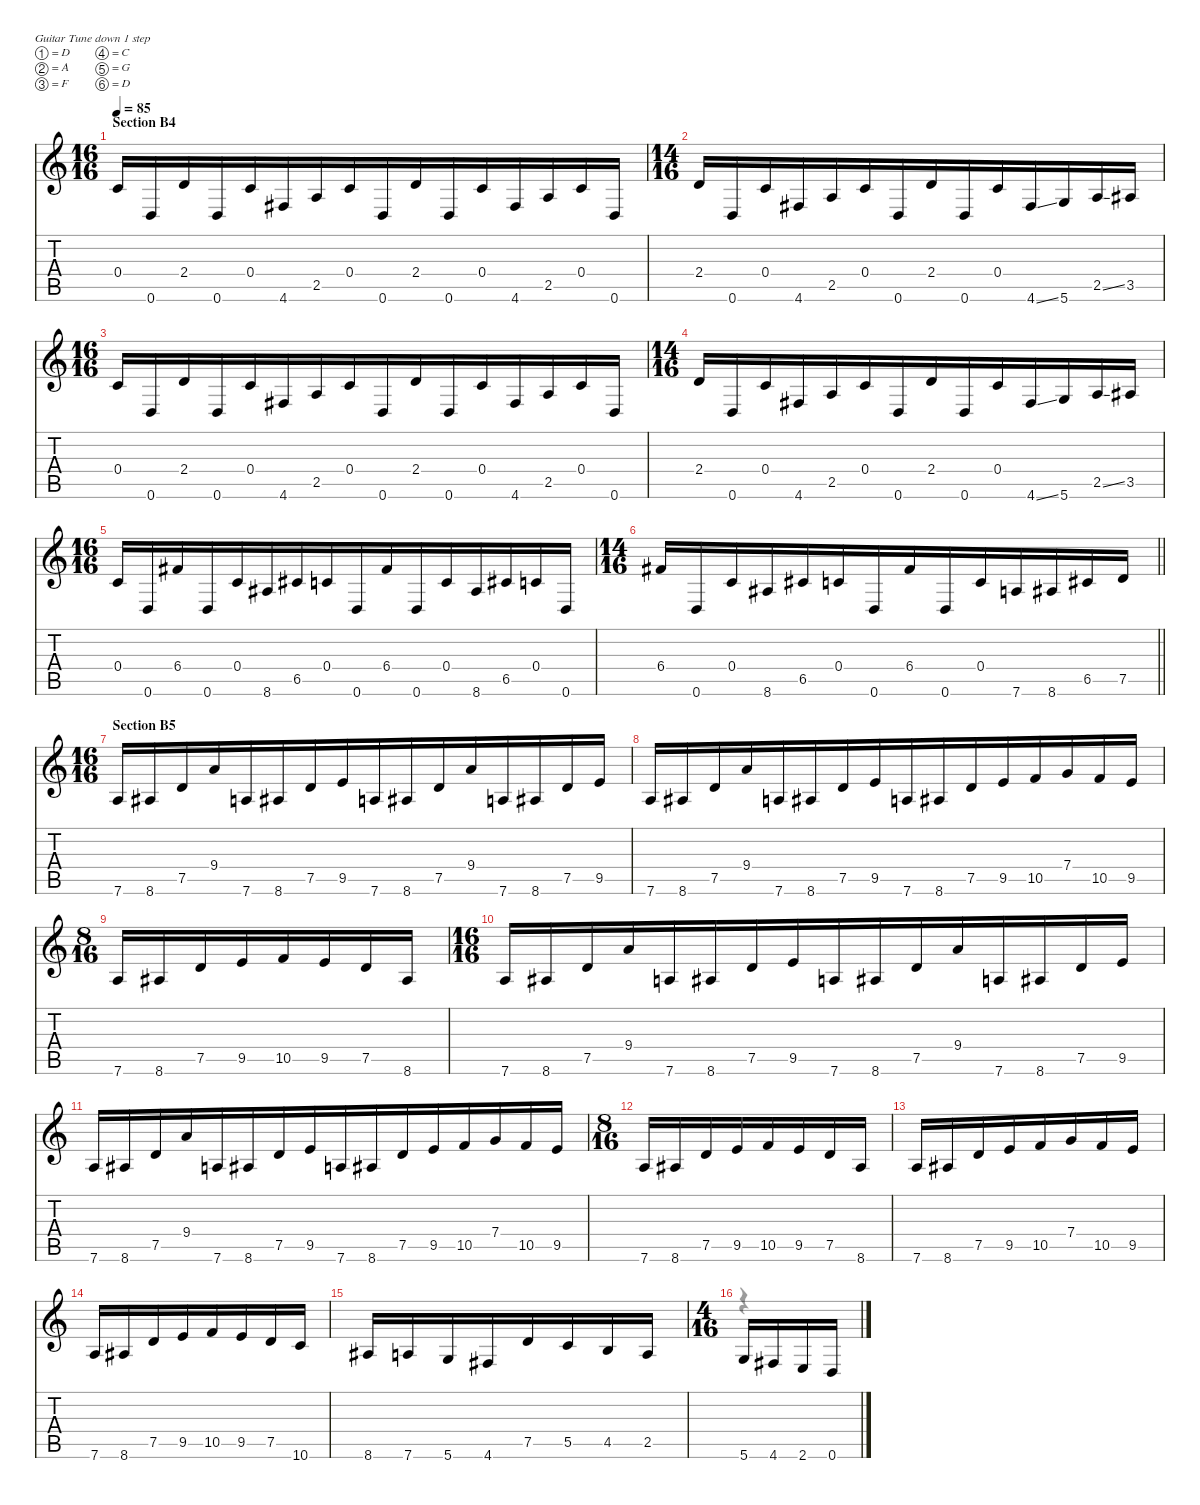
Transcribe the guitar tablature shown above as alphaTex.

\defaultSystemsLayout 4
\hideDynamics
\bracketExtendMode nobrackets
\singleTrackTrackNamePolicy hidden
\multiTrackTrackNamePolicy hidden
\firstSystemTrackNameMode fullname
\firstSystemTrackNameOrientation horizontal
\otherSystemsTrackNameOrientation horizontal
\track ("Distortion 1" "dist.guit.") {defaultSystemsLayout 4 instrument distortionguitar}
\staff {score tabs}
\tuning (D4 A3 F3 C3 G2 D2)
\voice
\ts (16 16)
\beaming (8 8)
\section ("" "Section B4")
\tempo 85
\clef g2
\ks c
0.4.16{dy f beam Up} 0.6.16{beam Up} 2.4.16{beam Up} 0.6.16{beam Up} 0.4.16{beam Up} 4.6{acc #}.16{beam Up} 2.5.16{beam Up} 0.4.16{beam Up} 0.6.16{beam Up} 2.4.16{beam Up} 0.6.16{beam Up} 0.4.16{beam Up} 4.6{acc #}.16{beam Up} 2.5.16{beam Up} 0.4.16{beam Up} 0.6.16{beam Up} |
\ts (14 16)
\beaming (8 7)
2.4.16{beam Up} 0.6.16{beam Up} 0.4.16{beam Up} 4.6{acc #}.16{beam Up} 2.5.16{beam Up} 0.4.16{beam Up} 0.6.16{beam Up} 2.4.16{beam Up} 0.6.16{beam Up} 0.4.16{beam Up} 4.6{ss acc #}.16{beam Up} 5.6.16{beam Up} 2.5{ss}.16{beam Up} 3.5{acc #}.16{beam Up} |
\ts (16 16)
\beaming (8 8)
0.4.16{beam Up} 0.6.16{beam Up} 2.4.16{beam Up} 0.6.16{beam Up} 0.4.16{beam Up} 4.6{acc #}.16{beam Up} 2.5.16{beam Up} 0.4.16{beam Up} 0.6.16{beam Up} 2.4.16{beam Up} 0.6.16{beam Up} 0.4.16{beam Up} 4.6{acc #}.16{beam Up} 2.5.16{beam Up} 0.4.16{beam Up} 0.6.16{beam Up} |
\ts (14 16)
\beaming (8 7)
2.4.16{beam Up} 0.6.16{beam Up} 0.4.16{beam Up} 4.6{acc #}.16{beam Up} 2.5.16{beam Up} 0.4.16{beam Up} 0.6.16{beam Up} 2.4.16{beam Up} 0.6.16{beam Up} 0.4.16{beam Up} 4.6{ss acc #}.16{beam Up} 5.6.16{beam Up} 2.5{ss}.16{beam Up} 3.5{acc #}.16{beam Up} |
\ts (16 16)
\beaming (8 8)
0.4.16{beam Up} 0.6.16{beam Up} 6.4{acc #}.16{beam Up} 0.6.16{beam Up} 0.4.16{beam Up} 8.6{acc #}.16{beam Up} 6.5{acc #}.16{beam Up} 0.4.16{beam Up} 0.6.16{beam Up} 6.4{acc #}.16{beam Up} 0.6.16{beam Up} 0.4.16{beam Up} 8.6{acc #}.16{beam Up} 6.5{acc #}.16{beam Up} 0.4.16{beam Up} 0.6.16{beam Up} |
\ts (14 16)
\beaming (8 7)
\barLineRight lightlight
6.4{acc #}.16{beam Up} 0.6.16{beam Up} 0.4.16{beam Up} 8.6{acc #}.16{beam Up} 6.5{acc #}.16{beam Up} 0.4.16{beam Up} 0.6.16{beam Up} 6.4{acc #}.16{beam Up} 0.6.16{beam Up} 0.4.16{beam Up} 7.6.16{beam Up} 8.6{acc #}.16{beam Up} 6.5{acc #}.16{beam Up} 7.5.16{beam Up} |
\ts (16 16)
\beaming (8 8)
\section ("" "Section B5")
7.6.16{beam Up} 8.6{acc #}.16{beam Up} 7.5.16{beam Up} 9.4.16{beam Up} 7.6.16{beam Up} 8.6{acc #}.16{beam Up} 7.5.16{beam Up} 9.5.16{beam Up} 7.6.16{beam Up} 8.6{acc #}.16{beam Up} 7.5.16{beam Up} 9.4.16{beam Up} 7.6.16{beam Up} 8.6{acc #}.16{beam Up} 7.5.16{beam Up} 9.5.16{beam Up} |
7.6.16{beam Up} 8.6{acc #}.16{beam Up} 7.5.16{beam Up} 9.4.16{beam Up} 7.6.16{beam Up} 8.6{acc #}.16{beam Up} 7.5.16{beam Up} 9.5.16{beam Up} 7.6.16{beam Up} 8.6{acc #}.16{beam Up} 7.5.16{beam Up} 9.5.16{beam Up} 10.5.16{beam Up} 7.4.16{beam Up} 10.5.16{beam Up} 9.5.16{beam Up} |
\ts (8 16)
\beaming (8 4)
7.6.16{beam Up} 8.6{acc #}.16{beam Up} 7.5.16{beam Up} 9.5.16{beam Up} 10.5.16{beam Up} 9.5.16{beam Up} 7.5.16{beam Up} 8.6{acc #}.16{beam Up} |
\ts (16 16)
\beaming (8 8)
7.6.16{beam Up} 8.6{acc #}.16{beam Up} 7.5.16{beam Up} 9.4.16{beam Up} 7.6.16{beam Up} 8.6{acc #}.16{beam Up} 7.5.16{beam Up} 9.5.16{beam Up} 7.6.16{beam Up} 8.6{acc #}.16{beam Up} 7.5.16{beam Up} 9.4.16{beam Up} 7.6.16{beam Up} 8.6{acc #}.16{beam Up} 7.5.16{beam Up} 9.5.16{beam Up} |
7.6.16{beam Up} 8.6{acc #}.16{beam Up} 7.5.16{beam Up} 9.4.16{beam Up} 7.6.16{beam Up} 8.6{acc #}.16{beam Up} 7.5.16{beam Up} 9.5.16{beam Up} 7.6.16{beam Up} 8.6{acc #}.16{beam Up} 7.5.16{beam Up} 9.5.16{beam Up} 10.5.16{beam Up} 7.4.16{beam Up} 10.5.16{beam Up} 9.5.16{beam Up} |
\ts (8 16)
\beaming (8 4)
7.6.16{beam Up} 8.6{acc #}.16{beam Up} 7.5.16{beam Up} 9.5.16{beam Up} 10.5.16{beam Up} 9.5.16{beam Up} 7.5.16{beam Up} 8.6{acc #}.16{beam Up} |
7.6.16{beam Up} 8.6{acc #}.16{beam Up} 7.5.16{beam Up} 9.5.16{beam Up} 10.5.16{beam Up} 7.4.16{beam Up} 10.5.16{beam Up} 9.5.16{beam Up} |
7.6.16{beam Up} 8.6{acc #}.16{beam Up} 7.5.16{beam Up} 9.5.16{beam Up} 10.5.16{beam Up} 9.5.16{beam Up} 7.5.16{beam Up} 10.6.16{beam Up} |
8.6{acc #}.16{beam Up} 7.6.16{beam Up} 5.6.16{beam Up} 4.6{acc #}.16{beam Up} 7.5.16{beam Up} 5.5.16{beam Up} 4.5.16{beam Up} 2.5.16{beam Up} |
\ts (4 16)
\beaming (8 2)
5.6.16{beam Up} 4.6{acc #}.16{beam Up} 2.6.16{beam Up} 0.6.16{beam Up}
\voice
\clef g2
\ottava regular
\simile none
\ks c
|
|
|
|
|
\barLineRight lightlight
|
|
|
|
|
|
|
|
|
|
r.4{dy mf beam Down}
